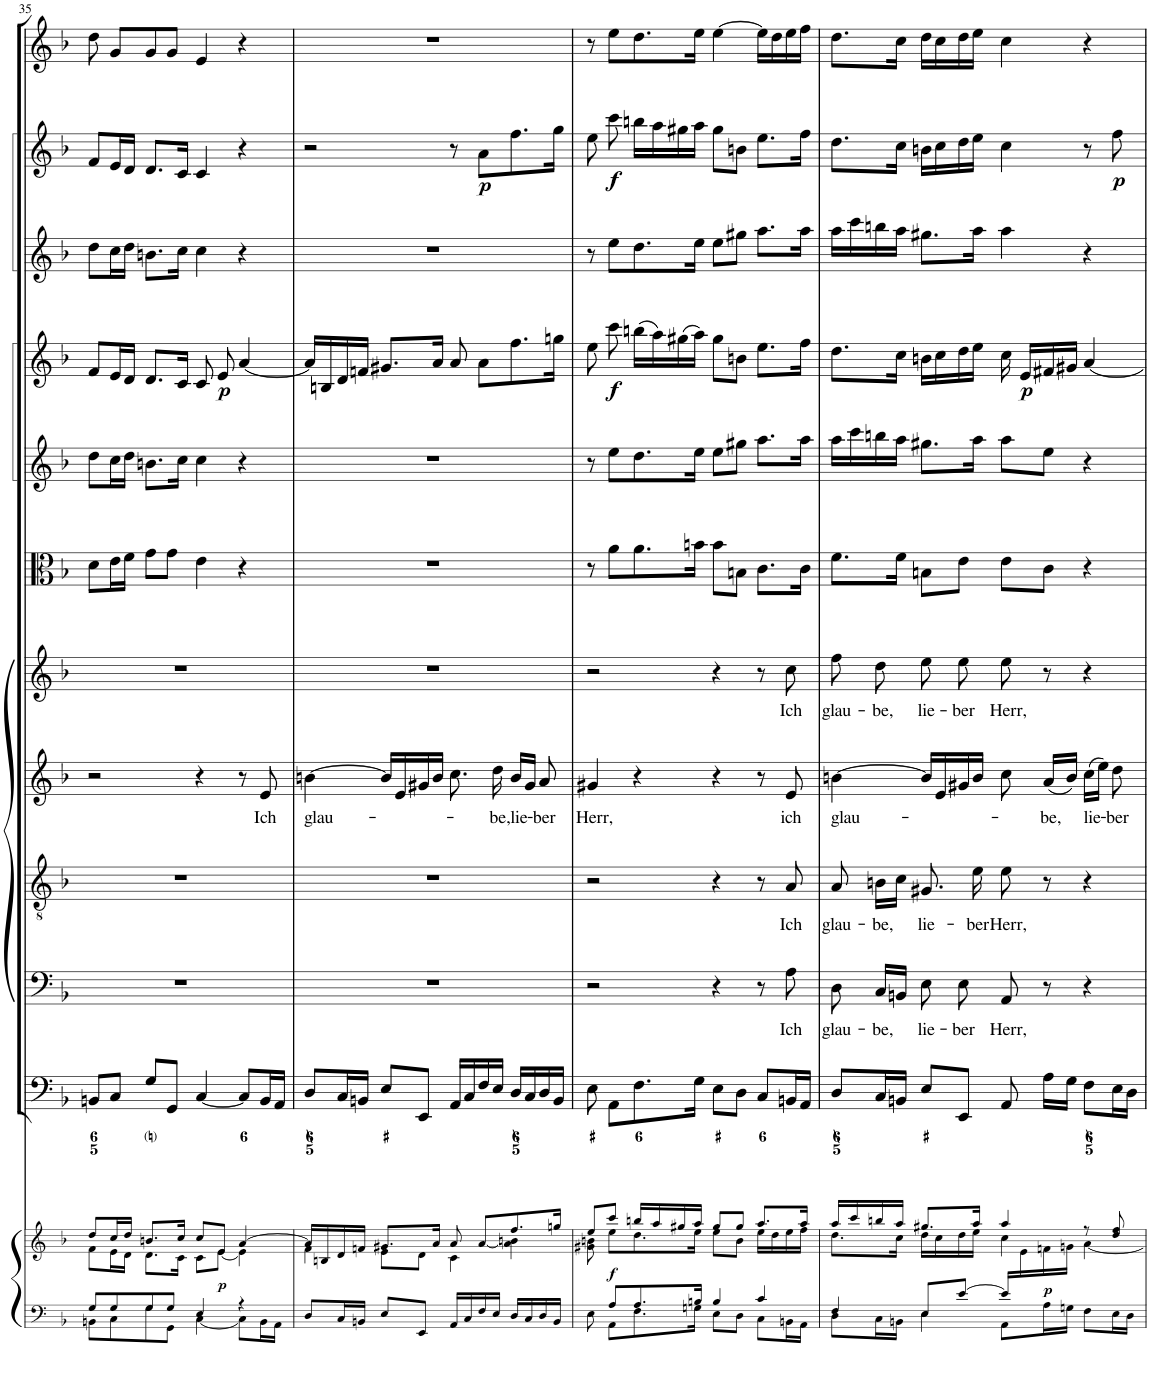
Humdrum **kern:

**kern	**kern	**dynam	**kern	**kern	**text	**kern	**text	**kern	**text	**kern	**text	**kern	**kern	**kern	**dynam	**kern	**kern	**dynam	**kern
*part12	*part12	*part12	*part11	*part10	*part10	*part9	*part9	*part8	*part8	*part7	*part7	*part6	*part5	*part4	*part4	*part3	*part2	*part2	*part1
*staff13	*staff12	*staff12/13	*staff11	*staff10	*staff10	*staff9	*staff9	*staff8	*staff8	*staff7	*staff7	*staff6	*staff5	*staff4	*staff4	*staff3	*staff2	*staff2	*staff1
*I"Piano reduction	*	*	*I"Continuo	*I"Basso	*	*I"Tenore	*	*I"Alto	*	*I"Soprano	*	*I"Viola	*I"Violino II	*I"Violino I	*	*I"Oboe II	*I"Oboe I	*	*I"Corno da caccia
*I'Pno	*	*	*	*	*	*	*	*	*	*	*	*I'Vla	*I'Vln	*I'Vln	*	*I'Ob	*I'Ob	*	*
!!LO:PB:g=z
*clefF4	*clefG2	*	*clefF4	*clefF4	*	*clefGv2	*	*clefG2	*	*clefG2	*	*clefC3	*clefG2	*clefG2	*	*clefG2	*clefG2	*	*clefG2
*	*	*	*	*	*	*	*	*	*	*	*	*	*	*	*	*	*	*	*Trd7c12
*k[b-]	*k[b-]	*	*k[b-]	*k[b-]	*	*k[b-]	*	*k[b-]	*	*k[b-]	*	*k[b-]	*k[b-]	*k[b-]	*	*k[b-]	*k[b-]	*	*k[b-]
*M4/4	*M4/4	*	*M4/4	*M4/4	*	*M4/4	*	*M4/4	*	*M4/4	*	*M4/4	*M4/4	*M4/4	*	*M4/4	*M4/4	*	*M4/4
*met(c)	*met(c)	*	*met(c)	*met(c)	*	*met(c)	*	*met(c)	*	*met(c)	*	*met(c)	*met(c)	*met(c)	*	*met(c)	*met(c)	*	*met(c)
=35	=35	=35	=35	=35	=35	=35	=35	=35	=35	=35	=35	=35	=35	=35	=35	=35	=35	=35	=35
*^	*^	*	*	*	*	*	*	*	*	*	*	*	*	*	*	*	*	*	*
8G/L	8BBn\L	8dd/L	8f\L	.	8BBn/L	1r	.	1r	.	2r	.	1r	.	8d\L	8dd\L	8f/L	.	8dd\L	8f/L	.	8dd\
8G/	8C\	16cc/L	16e\L	.	8C/J	.	.	.	.	.	.	.	.	16e\L	16cc\L	16e/L	.	16cc\L	16e/L	.	8g/L
.	.	16dd/JJ	16d\JJ	.	.	.	.	.	.	.	.	.	.	16f\JJ	16dd\JJ	16d/JJ	.	16dd\JJ	16d/JJ	.	.
8G/	8G\	8.bn/L	8.d\L	.	8G/L	.	.	.	.	.	.	.	.	8g\L	8.bn\L	8.d/L	.	8.bn\L	8.d/L	.	8g/
8G/J	8GG\J	.	.	.	8GG/J	.	.	.	.	.	.	.	.	8g\J	.	.	.	.	.	.	8g/J
.	.	16cc/Jk	16c\Jk	.	.	.	.	.	.	.	.	.	.	.	16cc\Jk	16c/Jk	.	16cc\Jk	16c/Jk	.	.
4E/	[4C\	8cc/L	8c\L	.	[4C/	.	.	.	.	4r	.	.	.	4e\	4cc\	8c/	.	4cc\	4c/	.	4e/
!	!	!	!	!LO:DY:b	!	!	!	!	!	!	!	!	!	!	!	!	!LO:DY:b	!	!	!	!
.	.	8e/J	[8e\J	p	.	.	.	.	.	.	.	.	.	.	.	8e/	p	.	.	.	.
4r	8C\L]	[4a/	4e\]	.	8C/L]	.	.	.	.	8r	.	.	.	4r	4r	[4a/	.	4r	4r	.	4r
!	!	!	!	!	!	!	!	!	!	!	!LO:LY:b	!	!	!	!	!	!	!	!	!	!
.	16BB\L	.	.	.	16BB/L	.	.	.	.	8e/	Ich	.	.	.	.	.	.	.	.	.	.
.	16AA\JJ	.	.	.	16AA/JJ	.	.	.	.	.	.	.	.	.	.	.	.	.	.	.	.
=36	=36	=36	=36	=36	=36	=36	=36	=36	=36	=36	=36	=36	=36	=36	=36	=36	=36	=36	=36	=36	=36
!	!	!	!	!	!	!	!	!	!	!	!LO:LY:b	!	!	!	!	!	!	!	!	!	!
*v	*v	*	*	*	*	*	*	*	*	*	*	*	*	*	*	*	*	*	*	*	*
8D/L	16a/LL]	4f\	.	8D/L	1r	.	1r	.	[4bn\	-glau-	1r	.	1r	1r	16a/LL]	.	1r	2r	.	1r
.	16Bn/	.	.	.	.	.	.	.	.	.	.	.	.	.	16Bn/	.	.	.	.	.
16C/L	16d/	.	.	16C/L	.	.	.	.	.	.	.	.	.	.	16d/	.	.	.	.	.
16BBn/JJ	16fn/JJ	.	.	16BBn/JJ	.	.	.	.	.	.	.	.	.	.	16fn/JJ	.	.	.	.	.
8E/L	8.g#X/L	8e\L	.	8E/L	.	.	.	.	16b/LL]	.	.	.	.	.	8.g#X/L	.	.	.	.	.
.	.	.	.	.	.	.	.	.	16e/	.	.	.	.	.	.	.	.	.	.	.
8EE/J	.	8d\J	.	8EE/J	.	.	.	.	16g#X/	.	.	.	.	.	.	.	.	.	.	.
.	16a/Jk	.	.	.	.	.	.	.	16b/JJ	.	.	.	.	.	16a/Jk	.	.	.	.	.
16AA/LL	8a/	4c\	.	16AA/LL	.	.	.	.	8.cc\	.	.	.	.	.	8a/	.	.	8r	.	.
16C/	.	.	.	16C/	.	.	.	.	.	.	.	.	.	.	.	.	.	.	.	.
!	!	!	!	!	!	!	!	!	!	!	!	!	!	!	!	!	!	!	!LO:DY:b	!
16F/	[<8a/L	.	.	16F/	.	.	.	.	.	.	.	.	.	.	8a\L	.	.	8a\L	p	.
!	!	!	!	!	!	!	!	!	!	!LO:LY:b	!	!	!	!	!	!	!	!	!	!
16E/JJ	.	.	.	16E/JJ	.	.	.	.	16dd\	-be,	.	.	.	.	.	.	.	.	.	.
!	!	!	!	!	!	!	!	!	!	!LO:LY:b	!	!	!	!	!	!	!	!	!	!
16D/LL	8.ff/	4a\] 4bn\	.	16D/LL	.	.	.	.	16b/LL	lie-	.	.	.	.	8.ff\	.	.	8.ff\	.	.
16C/	.	.	.	16C/	.	.	.	.	16g#/JJ	.	.	.	.	.	.	.	.	.	.	.
!	!	!	!	!	!	!	!	!	!	!LO:LY:b	!	!	!	!	!	!	!	!	!	!
16D/	.	.	.	16D/	.	.	.	.	8a/	-ber	.	.	.	.	.	.	.	.	.	.
16BB/JJ	16ggn/Jk	.	.	16BB/JJ	.	.	.	.	.	.	.	.	.	.	16ggn\Jk	.	.	16gg\Jk	.	.
=37	=37	=37	=37	=37	=37	=37	=37	=37	=37	=37	=37	=37	=37	=37	=37	=37	=37	=37	=37	=37
*^	*	*	*	*	*	*	*	*	*	*	*	*	*	*	*	*	*	*	*	*
!	!	!	!	!	!	!	!	!	!	!	!LO:LY:b	!	!	!	!	!	!	!	!	!	!
8ryy	8E\	8ee/L	8g#X\ 8bn\	.	8E\	2r	.	2r	.	4g#X/	Herr,	2r	.	8r	8r	8ee\	.	8r	8ee\	.	8r
!	!	!	!	!LO:DY:b	!	!	!	!	!	!	!	!	!	!	!	!	!LO:DY:b	!	!	!LO:DY:b	!
8A/L	8AA\L	8ccc/J	8ee\L	f	8AA\L	.	.	.	.	.	.	.	.	8a\L	8ee\L	8ccc\	f	8ee\L	8ccc\	f	8ee\L
8.A/	8.F\	16bbn/LL	8.dd\	.	8.F\	.	.	.	.	4r	.	.	.	8.a\	8.dd\	(16bbn\LL	.	8.dd\	16bbn\LL	.	8.dd\
.	.	16aa/	.	.	.	.	.	.	.	.	.	.	.	.	.	16aa\)	.	.	16aa\	.	.
.	.	16gg#X/	.	.	.	.	.	.	.	.	.	.	.	.	.	(16gg#X\	.	.	16gg#X\	.	.
16Bn/Jk	16Gn\Jk	16aa/JJ	16ee\Jk	.	16G\Jk	.	.	.	.	.	.	.	.	16bn\Jk	16ee\Jk	16aa\JJ)	.	16ee\Jk	16aa\JJ	.	16ee\Jk
4B/	8E\L	8gg#/L	8ee\L	.	8E\L	4r	.	4r	.	4r	.	4r	.	8b\L	8ee\L	8gg#\L	.	8ee\L	8gg#\L	.	[4ee\
.	8D\J	8gg#/J	8b\J	.	8D\J	.	.	.	.	.	.	.	.	8Bn\J	8gg#X\J	8bn\J	.	8gg#X\J	8bn\J	.	.
4c/	8C\L	8.aa/L	16ee\LL	.	8C/L	8r	.	8r	.	8r	.	8r	.	8.c\L	8.aa\L	8.ee\L	.	8.aa\L	8.ee\L	.	16ee\LL]
.	.	.	16dd\	.	.	.	.	.	.	.	.	.	.	.	.	.	.	.	.	.	16dd\
!	!	!	!	!	!	!	!LO:LY:b	!	!LO:LY:b	!	!LO:LY:b	!	!LO:LY:b	!	!	!	!	!	!	!	!
.	16BBn\L	.	16ee\	.	16BBn/L	8A\	Ich	8A/	Ich	8e/	ich	8cc\	Ich	.	.	.	.	.	.	.	16ee\
.	16AA\JJ	16aa/Jk	16ff\JJ	.	16AA/JJ	.	.	.	.	.	.	.	.	16c\Jk	16aa\Jk	16ff\Jk	.	16aa\Jk	16ff\Jk	.	16ff\JJ
=38	=38	=38	=38	=38	=38	=38	=38	=38	=38	=38	=38	=38	=38	=38	=38	=38	=38	=38	=38	=38	=38
*	*	*	*^	*	*	*	*	*	*	*	*	*	*	*	*	*	*	*	*	*	*
!	!	!	!	!	!	!	!	!LO:LY:b	!	!LO:LY:b	!	!LO:LY:b	!	!LO:LY:b	!	!	!	!	!	!	!	!
4F/	8D\L	16aa/LL	8.dd\L	16ryy	.	8D/L	8D\	glau-	8A/	glau-	[4bn\	-glau-	8ff\L	glau-	8.f\L	16aa\LL	8.dd\L	.	16aa\LL	8.dd\L	.	8.dd\L
*	*	*	*v	*v	*	*	*	*	*	*	*	*	*	*	*	*	*	*	*	*	*	*
.	.	16ccc/	.	.	.	.	.	.	.	.	.	.	.	.	16ccc\	.	.	16ccc\	.	.	.
!	!	!	!	!	!	!	!LO:LY:b	!	!LO:LY:b	!	!	!	!LO:LY:b	!	!	!	!	!	!	!	!
.	16C\L	16bbn/	.	.	16C/L	16C/LL	-be,	16Bn\LL	-be,	.	.	8dd\J	-be,	.	16bbn\	.	.	16bbn\	.	.	.
.	16BBn\JJ	16aa/JJ	16cc\Jk	.	16BBn/JJ	16BBn/JJ	.	16c\JJ	.	.	.	.	.	16f\Jk	16aa\JJ	16cc\Jk	.	16aa\JJ	16cc\Jk	.	16cc\Jk
!	!	!	!	!	!	!	!LO:LY:b	!	!LO:LY:b	!	!	!	!LO:LY:b	!	!	!	!	!	!	!	!
8E/L	4E\	8.gg#X/L	16dd\LL	.	8E/L	8E\	lie-	8.G#X/	lie-	16b/LL]	.	8ee\L	lie-	8Bn\L	8.gg#X\L	16bn\LL	.	8.gg#X\L	16bn\LL	.	16dd\LL
.	.	.	16cc\	.	.	.	.	.	.	16e/	.	.	.	.	.	16cc\	.	.	16cc\	.	16cc\
!	!	!	!	!	!	!	!LO:LY:b	!	!	!	!	!	!LO:LY:b	!	!	!	!	!	!	!	!
[8e/J	.	.	16dd\	.	8EE/J	8E\	-ber	.	.	16g#X/	.	8ee\J	-ber	8e\J	.	16dd\	.	.	16dd\	.	16dd\
!	!	!	!	!	!	!	!	!	!LO:LY:b	!	!	!	!	!	!	!	!	!	!	!	!
.	.	16aa/Jk	16ee\JJ	.	.	.	.	16e\	-ber	16b/JJ	.	.	.	.	16aa\Jk	16ee\JJ	.	16aa\Jk	16ee\JJ	.	16ee\JJ
!	!	!	!	!	!	!	!LO:LY:b	!	!LO:LY:b	!	!	!	!LO:LY:b	!	!	!	!	!	!	!	!
16e/LL]	8AA\L	4aa/	4cc\	.	8AA/	8AA/	Herr,	8e\	Herr,	8cc\	.	8ee\	Herr,	8e\L	8aa\L	16cc\	.	4aa\	4cc\	.	4cc\
*	*	*	*^	*	*	*	*	*	*	*	*	*	*	*	*	*	*	*	*	*	*
!	!	!	!	!	!	!	!	!	!	!	!	!	!	!	!	!	!	!LO:DY:b	!	!	!	!
8.ryy	.	.	.	16e\	.	.	.	.	.	.	.	.	.	.	.	.	16e/LL	p	.	.	.	.
!	!	!	!	!	!LO:DY:b	!	!	!	!	!	!	!LO:LY:b	!	!	!	!	!	!	!	!	!	!
.	16A\L	.	.	16fn\	p	16A\LL	8r	.	8r	.	(16a/LL	-be,	8r	.	8c\J	8ee\J	16f#X/	.	.	.	.	.
.	16Gn\JJ	.	.	16gn\JJ	.	16G\JJ	.	.	.	.	16b/JJ)	.	.	.	.	.	16g#X/JJ	.	.	.	.	.
!	!	!	!	!	!	!	!	!	!	!	!	!LO:LY:b	!	!	!	!	!	!	!	!	!	!
4ryy	8F\L	8r	[4a\	4ryy	.	8F\L	4r	.	4r	.	(16cc\LL	lie-	4r	.	4r	4r	[4a/	.	4r	8r	.	4r
.	.	.	.	.	.	.	.	.	.	.	16ee\JJ)	.	.	.	.	.	.	.	.	.	.	.
!	!	!	!	!	!	!	!	!	!	!	!	!LO:LY:b	!	!	!	!	!	!	!	!	!LO:DY:b	!
.	16E\L	8dd/ 8ff/	.	.	.	16E\L	.	.	.	.	8dd\	-ber	.	.	.	.	.	.	.	8ff\	p	.
.	16D\JJ	.	.	.	.	16D\JJ	.	.	.	.	.	.	.	.	.	.	.	.	.	.	.	.
*v	*v	*	*	*	*	*	*	*	*	*	*	*	*	*	*	*	*	*	*	*	*	*
*	*v	*v	*v	*	*	*	*	*	*	*	*	*	*	*	*	*	*	*	*	*	*
=	=	=	=	=	=	=	=	=	=	=	=	=	=	=	=	=	=	=	=
*-	*-	*-	*-	*-	*-	*-	*-	*-	*-	*-	*-	*-	*-	*-	*-	*-	*-	*-	*-
